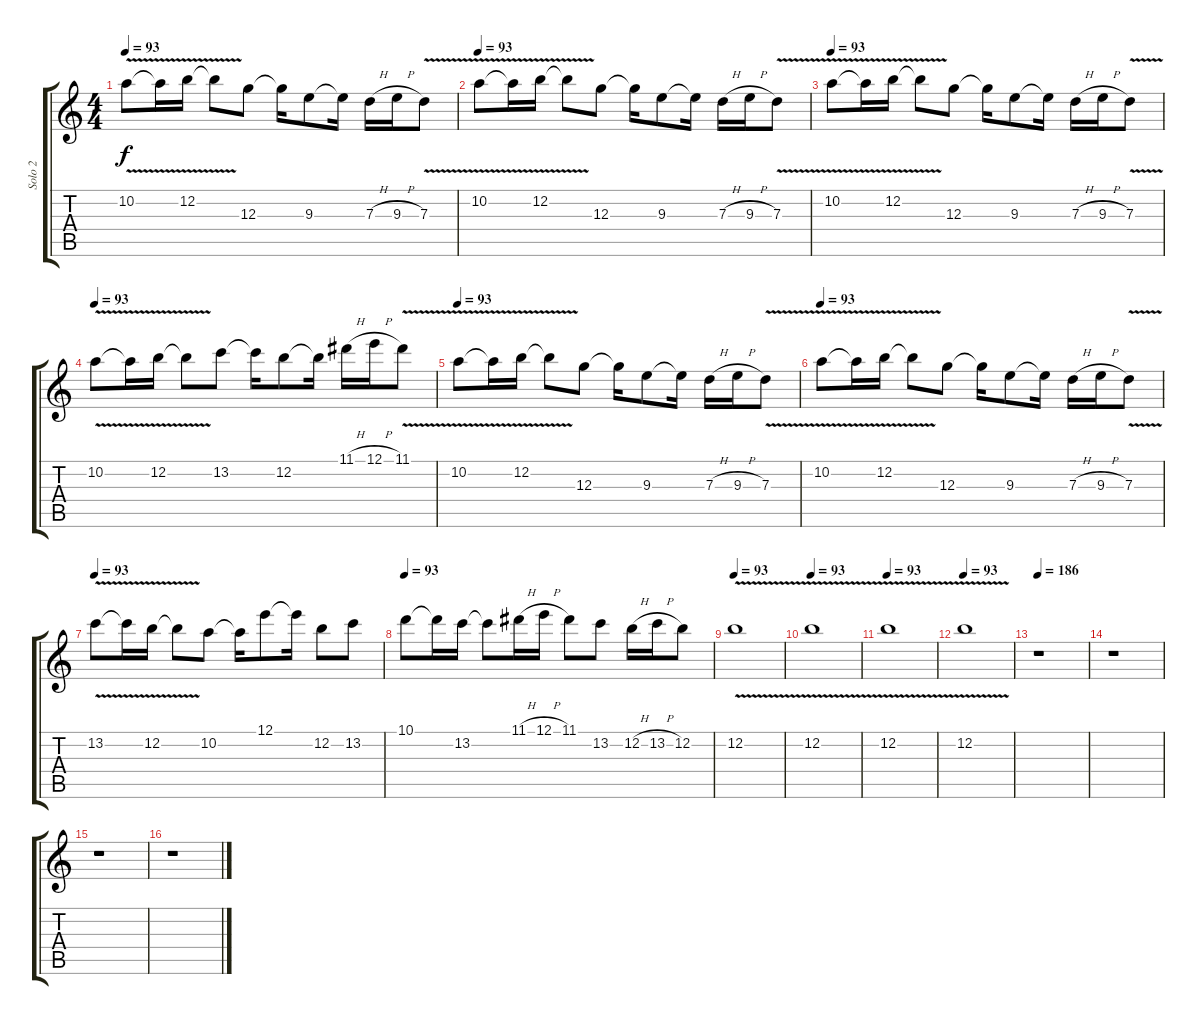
\track ("Solo 2" "Solo 2") {instrument distortionguitar}
\staff {score tabs}
\tuning (E4 B3 G3 D3 A2 E2) {hide}
\ts (4 4)
\tempo 93
\clef g2
\ks c
10.2{v}.8{dy f} 10.2{t}.16 12.2{v}.16 12.2{t}.8 12.3.8 12.3{t}.16 9.3.8 9.3{t}.16 7.3{h}.16 9.3{h}.16 7.3{v}.8 |
\tempo 93
10.2{v}.8 10.2{t}.16 12.2{v}.16 12.2{t}.8 12.3.8 12.3{t}.16 9.3.8 9.3{t}.16 7.3{h}.16 9.3{h}.16 7.3{v}.8 |
\tempo 93
10.2{v}.8 10.2{t}.16 12.2{v}.16 12.2{t}.8 12.3.8 12.3{t}.16 9.3.8 9.3{t}.16 7.3{h}.16 9.3{h}.16 7.3{v}.8 |
\tempo 93
10.2{v}.8 10.2{t}.16 12.2{v}.16 12.2{t}.8 13.2.8 13.2{t}.16 12.2.8 12.2{t}.16 11.1{h}.16 12.1{h}.16 11.1{v}.8 |
\tempo 93
10.2{v}.8 10.2{t}.16 12.2{v}.16 12.2{t}.8 12.3.8 12.3{t}.16 9.3.8 9.3{t}.16 7.3{h}.16 9.3{h}.16 7.3{v}.8 |
\tempo 93
10.2{v}.8 10.2{t}.16 12.2{v}.16 12.2{t}.8 12.3.8 12.3{t}.16 9.3.8 9.3{t}.16 7.3{h}.16 9.3{h}.16 7.3{v}.8 |
\tempo 93
13.2{v}.8 13.2{t}.16 12.2{v}.16 12.2{t}.8 10.2.8 10.2{t}.16 12.1.8 12.1{t}.16 12.2.8 13.2.8 |
\tempo 93
10.1.8 10.1{t}.16 13.2.16 13.2{t}.8 11.1{h}.16 12.1{h}.16 11.1.8 13.2.8 12.2{h}.16 13.2{h}.16 12.2.8 |
\tempo 93
12.2{v}.1 |
\tempo 93
12.2{v}.1 |
\tempo 93
12.2{v}.1 |
\tempo 93
12.2{v}.1 |
\tempo 186
r.1 |
r.1 |
r.1 |
r.1
